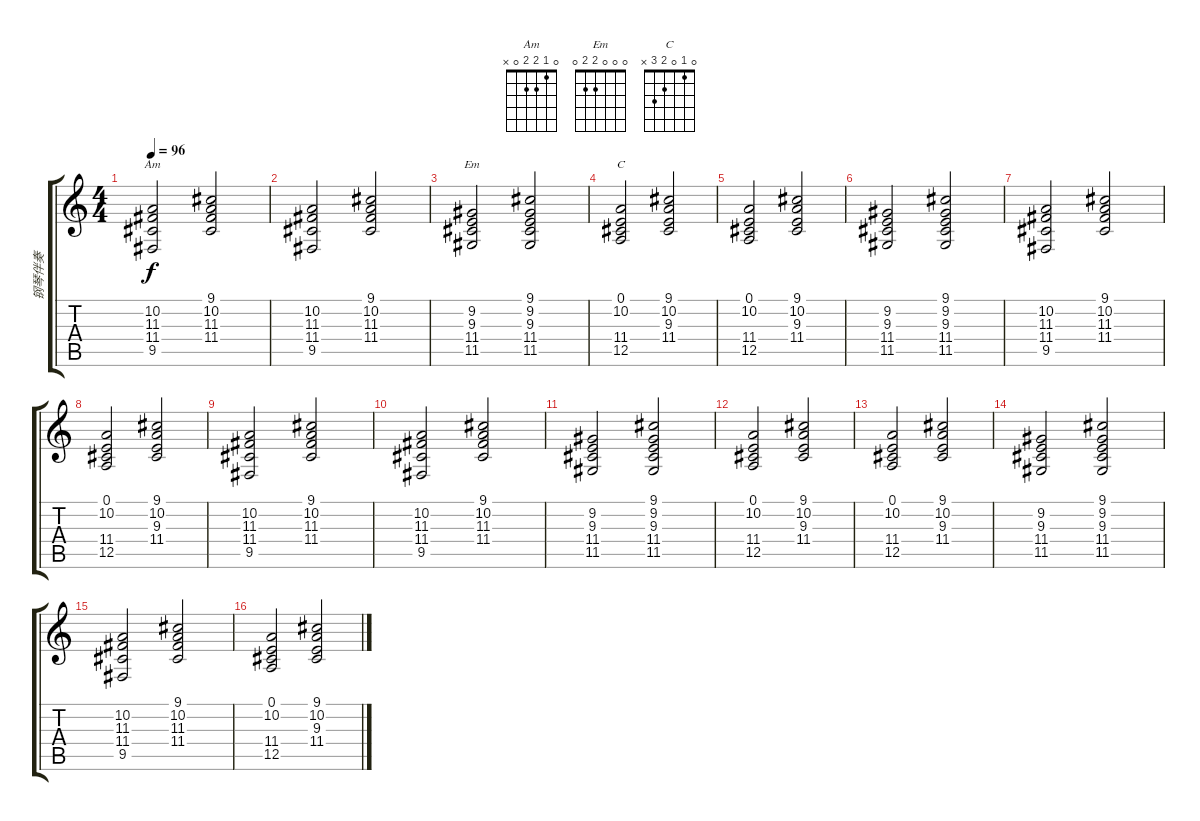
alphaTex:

\track ("钢琴伴奏" "钢琴伴奏") {instrument brightacousticpiano}
\staff {score tabs}
\tuning (E4 B3 G3 D3 A2 E2) {hide}
\chord ("Am" 0 1 2 2 0 x)
\chord ("Em" 0 0 0 2 2 0)
\chord ("C" 0 1 0 2 3 x)
\ts (4 4)
\tempo 96
\clef g2
\ks c
(10.2 11.3 11.4 9.5).2{ch "Am" dy f} (9.1 10.2 11.3 11.4).2 |
(10.2 11.3 11.4 9.5).2{volume 12 balance 0} (9.1 10.2 11.3 11.4).2 |
(9.2 9.3 11.4 11.5).2{ch "Em"} (9.1 9.2 9.3 11.4 11.5).2 |
(0.1 10.2 11.4 12.5).2{ch "C"} (9.1 10.2 9.3 11.4).2 |
(0.1 10.2 11.4 12.5).2 (9.1 10.2 9.3 11.4).2 |
(9.2 9.3 11.4 11.5).2 (9.1 9.2 9.3 11.4 11.5).2 |
(10.2 11.3 11.4 9.5).2 (9.1 10.2 11.3 11.4).2 |
(0.1 10.2 11.4 12.5).2 (9.1 10.2 9.3 11.4).2 |
(10.2 11.3 11.4 9.5).2 (9.1 10.2 11.3 11.4).2 |
(10.2 11.3 11.4 9.5).2 (9.1 10.2 11.3 11.4).2 |
(9.2 9.3 11.4 11.5).2 (9.1 9.2 9.3 11.4 11.5).2 |
(0.1 10.2 11.4 12.5).2 (9.1 10.2 9.3 11.4).2 |
(0.1 10.2 11.4 12.5).2 (9.1 10.2 9.3 11.4).2 |
(9.2 9.3 11.4 11.5).2 (9.1 9.2 9.3 11.4 11.5).2 |
(10.2 11.3 11.4 9.5).2 (9.1 10.2 11.3 11.4).2 |
(0.1 10.2 11.4 12.5).2 (9.1 10.2 9.3 11.4).2
